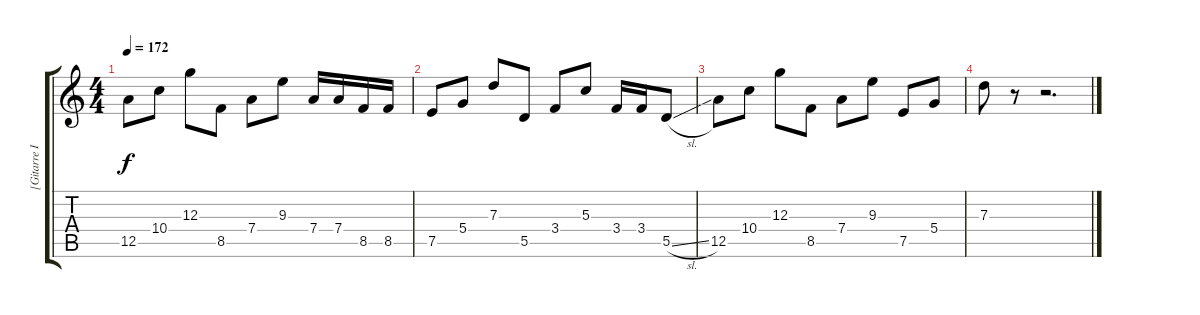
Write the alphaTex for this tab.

\track ("[Gitarre I]" "[Gitarre I") {instrument overdrivenguitar}
\staff {score tabs}
\tuning (E4 B3 G3 D3 A2 E2) {hide}
\ts (4 4)
\tempo 172
\clef g2
\ks c
12.5.8{dy f} 10.4.8 12.3.8 8.5.8 7.4.8 9.3.8 7.4.16 7.4.16 8.5.16 8.5.16 |
7.5.8 5.4.8 7.3.8 5.5.8 3.4.8 5.3.8 3.4.16 3.4.16 5.5{sl}.8 |
12.5.8 10.4.8 12.3.8 8.5.8 7.4.8 9.3.8 7.5.8 5.4.8 |
7.3.8 r.8 r.2{d}
